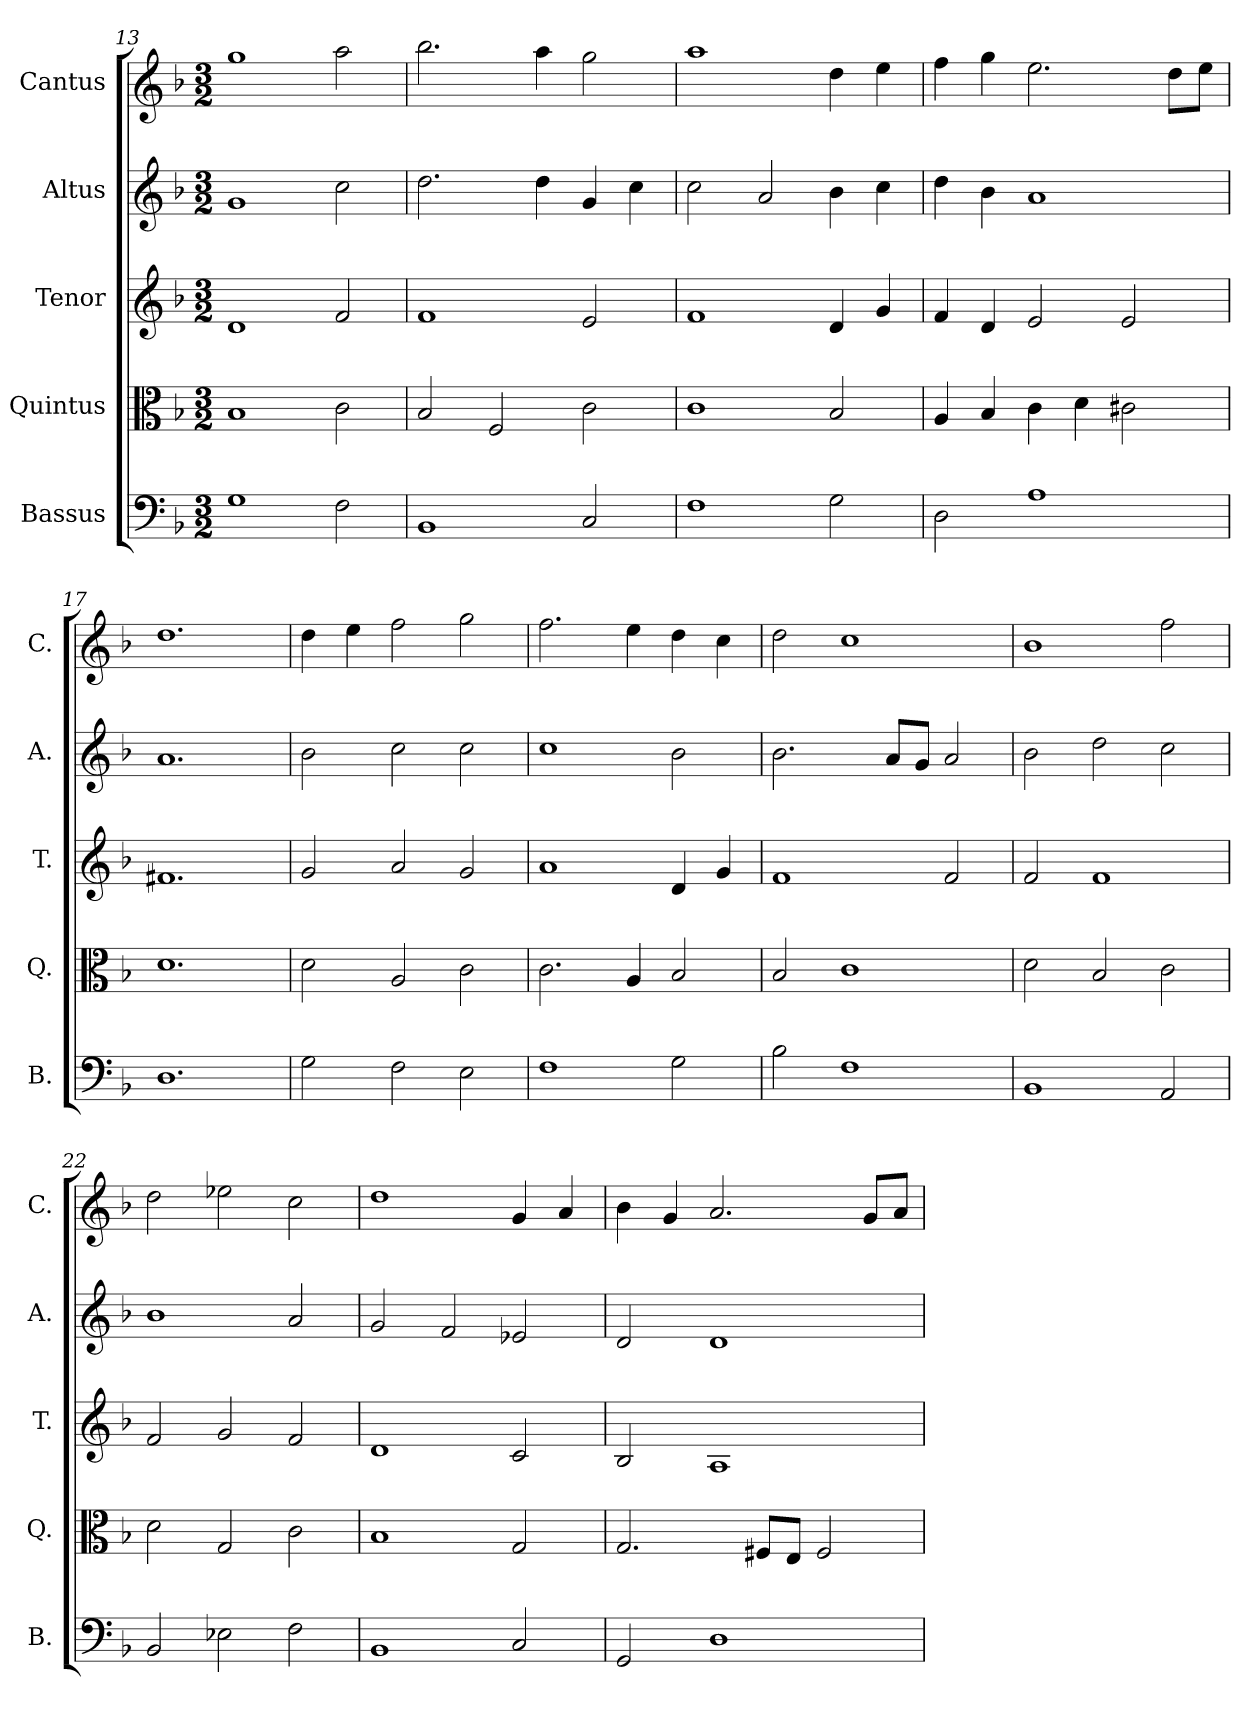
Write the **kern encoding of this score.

**kern	**kern	**kern	**kern	**kern
*part5	*part4	*part3	*part2	*part1
*staff5	*staff4	*staff3	*staff2	*staff1
*I"Bassus	*I"Quintus	*I"Tenor	*I"Altus	*I"Cantus
*I'B.	*I'Q.	*I'T.	*I'A.	*I'C.
*clefF4	*clefC3	*clefG2	*clefG2	*clefG2
*k[b-]	*k[b-]	*k[b-]	*k[b-]	*k[b-]
*F:	*F:	*F:	*F:	*F:
*M3/2	*M3/2	*M3/2	*M3/2	*M3/2
=13	=13	=13	=13	=13
1G\	1B-/	1d/	1g/	1gg\
2F\	2c\	2f/	2cc\	2aa\
=14	=14	=14	=14	=14
1BB-/	2B-/	1f/	2.dd\	2.bb-\
.	2F/	.	.	.
.	.	.	4dd\	4aa\
2C/	2c\	2e/	4g/	2gg\
.	.	.	4cc\	.
=15	=15	=15	=15	=15
1F\	1c\	1f/	2cc\	1aa\
.	.	.	2a/	.
2G\	2B-/	4d/	4b-\	4dd\
.	.	4g/	4cc\	4ee\
=16	=16	=16	=16	=16
2D\	4A/	4f/	4dd\	4ff\
.	4B-/	4d/	4b-\	4gg\
1A\	4c\	2e/	1a/	2.ee\
.	4d\	.	.	.
.	2c#X\	2e/	.	.
.	.	.	.	8dd\L
.	.	.	.	8ee\J
=17	=17	=17	=17	=17
1.D\	1.d\	1.f#X/	1.a/	1.dd\
=18	=18	=18	=18	=18
2G\	2d\	2g/	2b-\	4dd\
.	.	.	.	4ee\
2F\	2A/	2a/	2cc\	2ff\
2E\	2c\	2g/	2cc\	2gg\
!!LO:LB:g=z
=19	=19	=19	=19	=19
1F\	2.c\	1a/	1cc\	2.ff\
.	4A/	.	.	4ee\
2G\	2B-/	4d/	2b-\	4dd\
.	.	4g/	.	4cc\
=20	=20	=20	=20	=20
2B-\	2B-/	1f/	2.b-\	2dd\
1F\	1c\	.	.	1cc\
.	.	.	8a/L	.
.	.	.	8g/J	.
.	.	2f/	2a/	.
=21	=21	=21	=21	=21
1BB-/	2d\	2f/	2b-\	1b-\
.	2B-/	1f/	2dd\	.
2AA/	2c\	.	2cc\	2ff\
=22	=22	=22	=22	=22
2BB-/	2d\	2f/	1b-\	2dd\
2E-X\	2G/	2g/	.	2ee-X\
2F\	2c\	2f/	2a/	2cc\
=23	=23	=23	=23	=23
1BB-/	1B-/	1d/	2g/	1dd\
.	.	.	2f/	.
2C/	2G/	2c/	2e-X/	4g/
.	.	.	.	4a/
=24	=24	=24	=24	=24
2GG/	2.G/	2B-/	2d/	4b-\
.	.	.	.	4g/
1D\	.	1A/	1d/	2.a/
.	8F#X/L	.	.	.
.	8E/J	.	.	.
.	2F#/	.	.	.
.	.	.	.	8g/L
.	.	.	.	8a/J
=	=	=	=	=
*-	*-	*-	*-	*-
